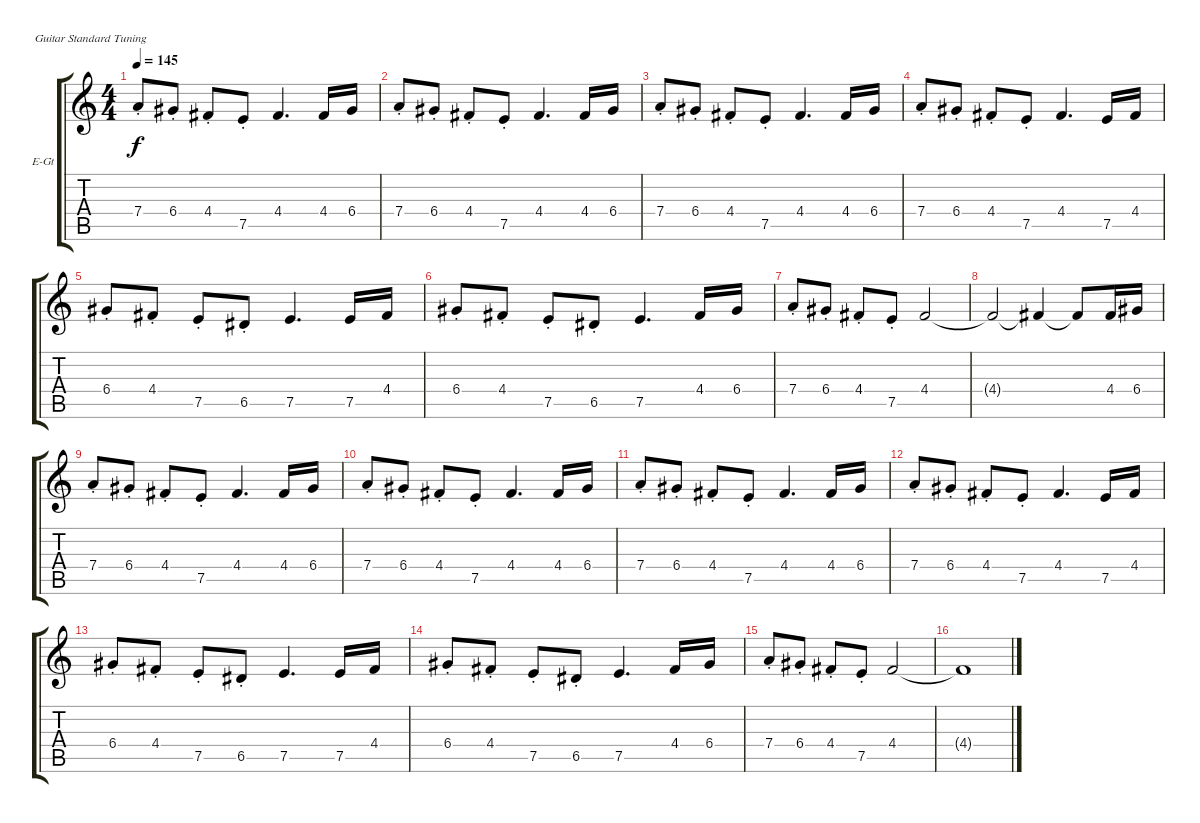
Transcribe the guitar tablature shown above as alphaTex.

\defaultSystemsLayout 4
\bracketExtendMode groupsimilarinstruments
\firstSystemTrackNameOrientation horizontal
\otherSystemsTrackNameOrientation horizontal
\track ("Electric Guitar" "E-Gt") {instrument overdrivenguitar}
\staff {score tabs}
\tuning (E4 B3 G3 D3 A2 E2)
\ts (4 4)
\tempo 145
\clef g2
\ks c
7.4{st}.8{dy f} 6.4{st}.8 4.4{st}.8 7.5{st}.8 4.4.4{d} 4.4.16 6.4.16 |
7.4{st}.8 6.4{st}.8 4.4{st}.8 7.5{st}.8 4.4.4{d} 4.4.16 6.4.16 |
7.4{st}.8 6.4{st}.8 4.4{st}.8 7.5{st}.8 4.4.4{d} 4.4.16 6.4.16 |
7.4{st}.8 6.4{st}.8 4.4{st}.8 7.5{st}.8 4.4.4{d} 7.5.16 4.4.16 |
6.4{st}.8 4.4{st}.8 7.5{st}.8 6.5{st}.8 7.5.4{d} 7.5.16 4.4.16 |
6.4{st}.8 4.4{st}.8 7.5{st}.8 6.5{st}.8 7.5.4{d} 4.4.16 6.4.16 |
7.4{st}.8 6.4{st}.8 4.4{st}.8 7.5{st}.8 4.4.2 |
4.4{t}.2 4.4{t}.4 4.4{t}.8 4.4.16 6.4.16 |
7.4{st}.8 6.4{st}.8 4.4{st}.8 7.5{st}.8 4.4.4{d} 4.4.16 6.4.16 |
7.4{st}.8 6.4{st}.8 4.4{st}.8 7.5{st}.8 4.4.4{d} 4.4.16 6.4.16 |
7.4{st}.8 6.4{st}.8 4.4{st}.8 7.5{st}.8 4.4.4{d} 4.4.16 6.4.16 |
7.4{st}.8 6.4{st}.8 4.4{st}.8 7.5{st}.8 4.4.4{d} 7.5.16 4.4.16 |
6.4{st}.8 4.4{st}.8 7.5{st}.8 6.5{st}.8 7.5.4{d} 7.5.16 4.4.16 |
6.4{st}.8 4.4{st}.8 7.5{st}.8 6.5{st}.8 7.5.4{d} 4.4.16 6.4.16 |
7.4{st}.8 6.4{st}.8 4.4{st}.8 7.5{st}.8 4.4.2 |
4.4{t}.1
